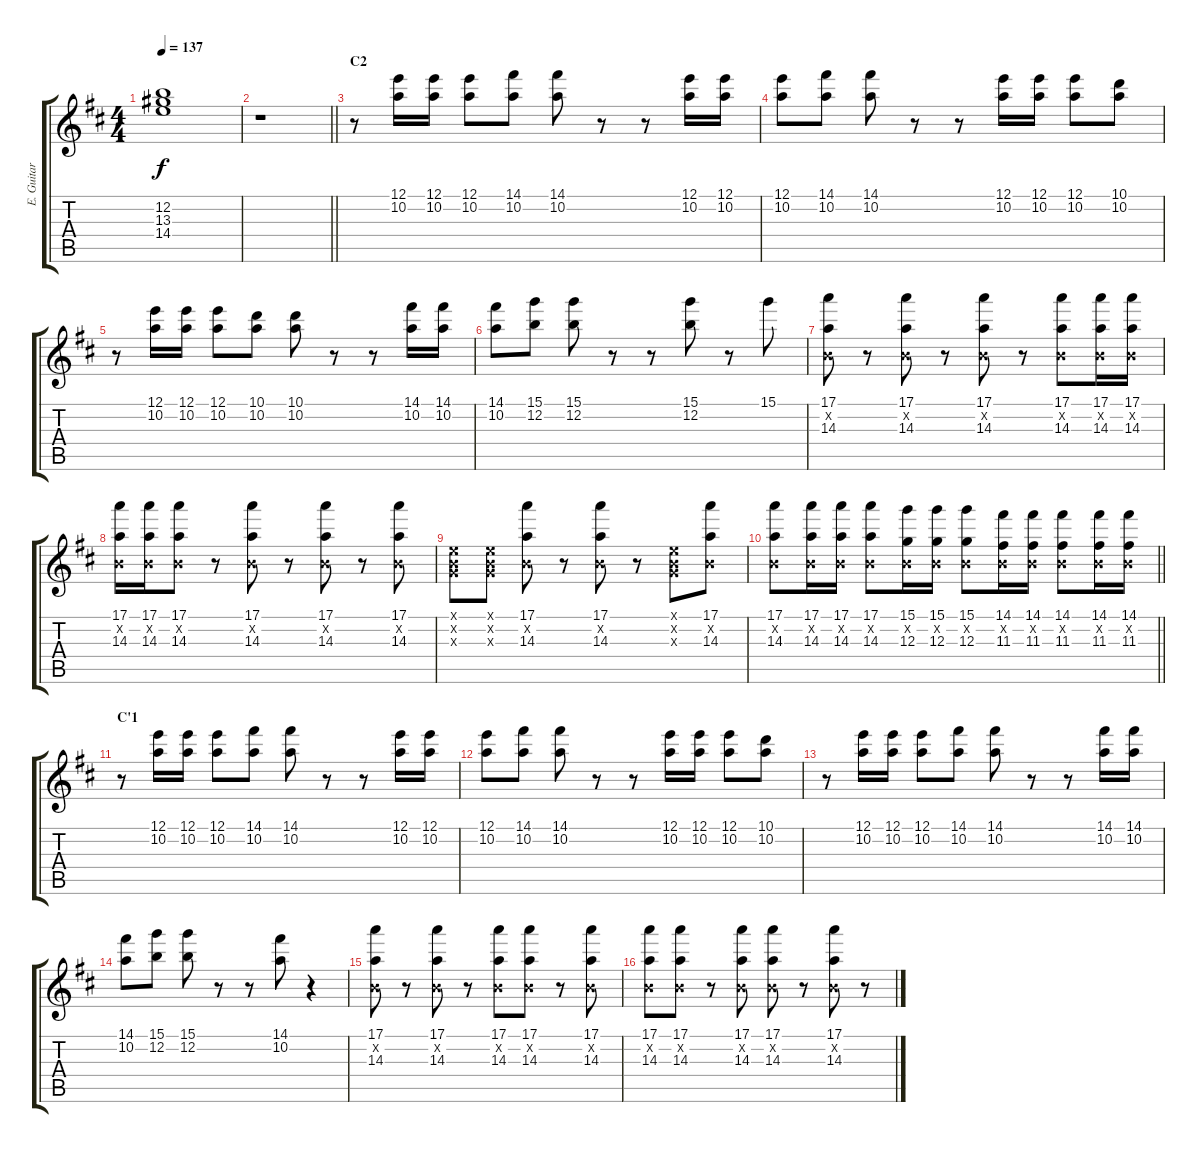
\track ("E. Guitar III" "E. Guitar ") {instrument overdrivenguitar}
\staff {score tabs}
\tuning (E4 B3 G3 D3 A2 E2) {hide}
\ts (4 4)
\tempo 137
\clef g2
\ks d
(12.2{t} 13.3{t} 14.4{t}).1{dy f} |
\barLineRight lightlight
r.1 |
\section ("" "C2")
r.8 (12.1 10.2).16 (12.1 10.2).16 (12.1 10.2).8 (14.1 10.2).8 (14.1 10.2).8 r.8 r.8 (12.1 10.2).16 (12.1 10.2).16 |
(12.1 10.2).8 (14.1 10.2).8 (14.1 10.2).8 r.8 r.8 (12.1 10.2).16 (12.1 10.2).16 (12.1 10.2).8 (10.1 10.2).8 |
r.8 (12.1 10.2).16 (12.1 10.2).16 (12.1 10.2).8 (10.1 10.2).8 (10.1 10.2).8 r.8 r.8 (14.1 10.2).16 (14.1 10.2).16 |
(14.1 10.2).8 (15.1 12.2).8 (15.1 12.2).8 r.8 r.8 (15.1 12.2).8 r.8 15.1.8 |
(17.1 0.2{x} 14.3).8 r.8 (17.1 0.2{x} 14.3).8 r.8 (17.1 0.2{x} 14.3).8 r.8 (17.1 0.2{x} 14.3).8 (17.1 0.2{x} 14.3).16 (17.1 0.2{x} 14.3).16 |
(17.1 0.2{x} 14.3).16 (17.1 0.2{x} 14.3).16 (17.1 0.2{x} 14.3).8 r.8 (17.1 0.2{x} 14.3).8 r.8 (17.1 0.2{x} 14.3).8 r.8 (17.1 0.2{x} 14.3).8 |
(0.1{x} 0.2{x} 0.3{x}).8 (0.1{x} 0.2{x} 0.3{x}).8 (17.1 0.2{x} 14.3).8 r.8 (17.1 0.2{x} 14.3).8 r.8 (0.1{x} 0.2{x} 0.3{x}).8 (17.1 0.2{x} 14.3).8 |
\barLineRight lightlight
(17.1 0.2{x} 14.3).8 (17.1 0.2{x} 14.3).16 (17.1 0.2{x} 14.3).16 (17.1 0.2{x} 14.3).8 (15.1 0.2{x} 12.3).16 (15.1 0.2{x} 12.3).16 (15.1 0.2{x} 12.3).8 (14.1 0.2{x} 11.3).16 (14.1 0.2{x} 11.3).16 (14.1 0.2{x} 11.3).8 (14.1 0.2{x} 11.3).16 (14.1 0.2{x} 11.3).16 |
\section ("" "C'1")
r.8 (12.1 10.2).16 (12.1 10.2).16 (12.1 10.2).8 (14.1 10.2).8 (14.1 10.2).8 r.8 r.8 (12.1 10.2).16 (12.1 10.2).16 |
(12.1 10.2).8 (14.1 10.2).8 (14.1 10.2).8 r.8 r.8 (12.1 10.2).16 (12.1 10.2).16 (12.1 10.2).8 (10.1 10.2).8 |
r.8 (12.1 10.2).16 (12.1 10.2).16 (12.1 10.2).8 (14.1 10.2).8 (14.1 10.2).8 r.8 r.8 (14.1 10.2).16 (14.1 10.2).16 |
(14.1 10.2).8 (15.1 12.2).8 (15.1 12.2).8 r.8 r.8 (14.1 10.2).8 r.4 |
(17.1 0.2{x} 14.3).8 r.8 (17.1 0.2{x} 14.3).8 r.8 (17.1 0.2{x} 14.3).8 (17.1 0.2{x} 14.3).8 r.8 (17.1 0.2{x} 14.3).8 |
(17.1 0.2{x} 14.3).8 (17.1 0.2{x} 14.3).8 r.8 (17.1 0.2{x} 14.3).8 (17.1 0.2{x} 14.3).8 r.8 (17.1 0.2{x} 14.3).8 r.8
